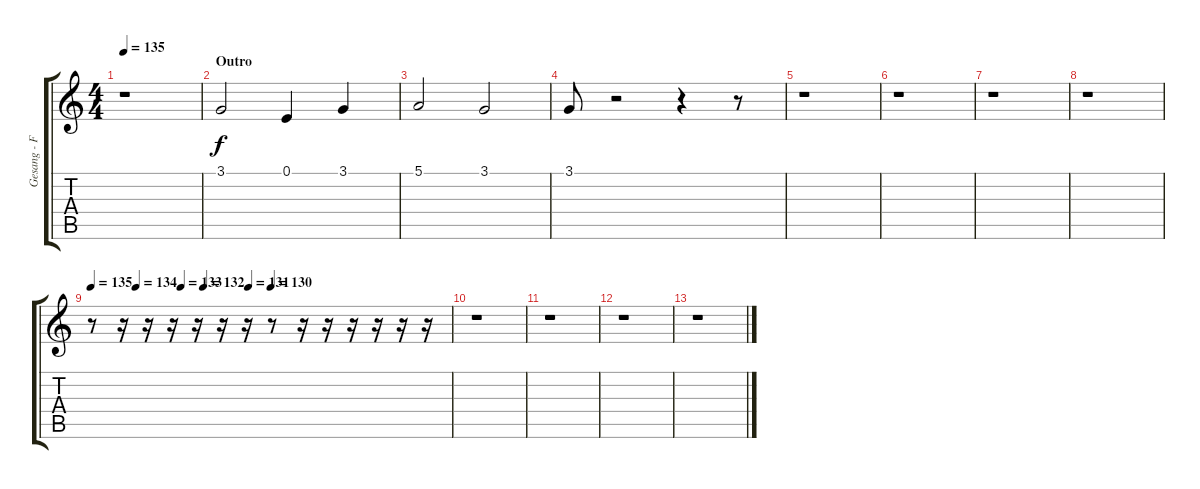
\track ("Gesang - Farin + Rod" "Gesang - F") {instrument sopranosax}
\staff {score tabs}
\tuning (E4 B3 G3 D3 A2 E2) {hide}
\ts (4 4)
\tempo 135
\clef g2
\ks c
r.1{dy f} |
\section ("" "Outro")
3.1.2 0.1.4 3.1.4 |
5.1.2 3.1.2 |
3.1.8 r.2 r.4 r.8 |
r.1 |
r.1 |
r.1 |
r.1 |
\tempo 135
\tempo (134 0.125)
\tempo (133 0.25)
\tempo (132 0.3125)
\tempo (131 0.4375)
\tempo (130 0.5)
r.8 r.16 r.16 r.16 r.16 r.16 r.16 r.8 r.16 r.16 r.16 r.16 r.16 r.16 |
r.1 |
r.1 |
r.1 |
r.1
